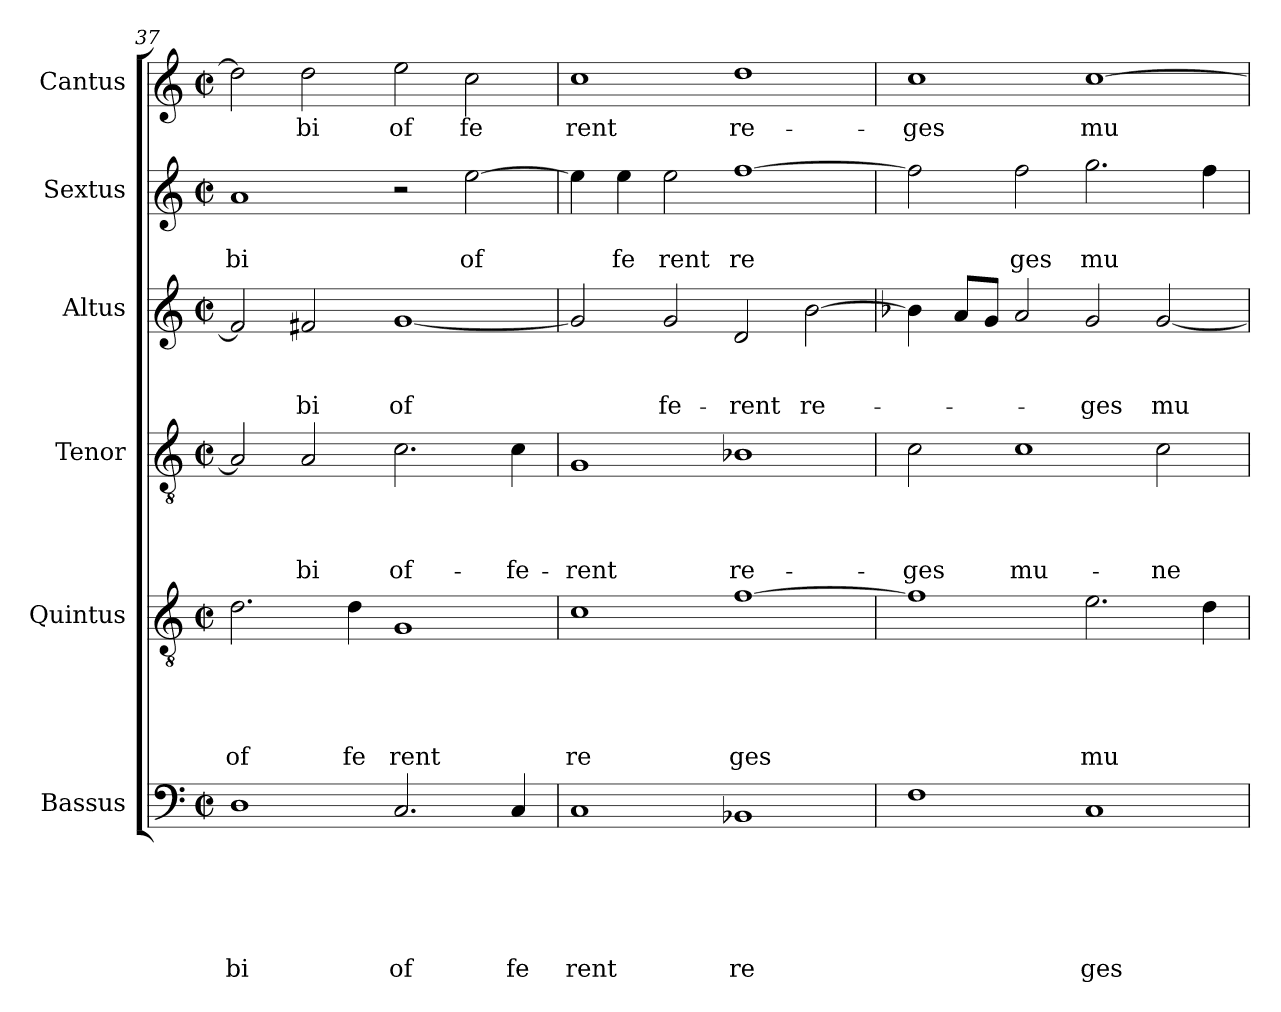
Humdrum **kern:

**kern	**text	**text	**text	**text	**text	**text	**kern	**text	**text	**text	**text	**text	**kern	**text	**text	**text	**text	**kern	**text	**text	**text	**kern	**text	**text	**kern	**text
*part6	*part6	*part6	*part6	*part6	*part6	*part6	*part5	*part5	*part5	*part5	*part5	*part5	*part4	*part4	*part4	*part4	*part4	*part3	*part3	*part3	*part3	*part2	*part2	*part2	*part1	*part1
*staff6	*staff6	*staff6	*staff6	*staff6	*staff6	*staff6	*staff5	*staff5	*staff5	*staff5	*staff5	*staff5	*staff4	*staff4	*staff4	*staff4	*staff4	*staff3	*staff3	*staff3	*staff3	*staff2	*staff2	*staff2	*staff1	*staff1
*I"Bassus	*	*	*	*	*	*	*I"Quintus	*	*	*	*	*	*I"Tenor	*	*	*	*	*I"Altus	*	*	*	*I"Sextus	*	*	*I"Cantus	*
*clefF4	*	*	*	*	*	*	*clefGv2	*	*	*	*	*	*clefGv2	*	*	*	*	*clefG2	*	*	*	*clefG2	*	*	*clefG2	*
*k[]	*	*	*	*	*	*	*k[]	*	*	*	*	*	*k[]	*	*	*	*	*k[]	*	*	*	*k[]	*	*	*k[]	*
*C:	*	*	*	*	*	*	*C:	*	*	*	*	*	*C:	*	*	*	*	*C:	*	*	*	*C:	*	*	*C:	*
*M2/2	*	*	*	*	*	*	*M2/2	*	*	*	*	*	*M2/2	*	*	*	*	*M2/2	*	*	*	*M2/2	*	*	*M2/2	*
*met(c|)	*	*	*	*	*	*	*met(c|)	*	*	*	*	*	*met(c|)	*	*	*	*	*met(c|)	*	*	*	*met(c|)	*	*	*met(c|)	*
=37	=37	=37	=37	=37	=37	=37	=37	=37	=37	=37	=37	=37	=37	=37	=37	=37	=37	=37	=37	=37	=37	=37	=37	=37	=37	=37
!	!	!	!	!	!	!LO:LY:b	!	!	!	!	!	!LO:LY:b	!	!	!	!	!	!	!	!	!	!	!	!LO:LY:b	!	!
1D	.	.	.	.	.	bi	2.d\	.	.	.	.	of	2A/]	.	.	.	.	2f#/]	.	.	.	1a	.	bi	2dd\]	.
!	!	!	!	!	!	!	!	!	!	!	!	!	!	!	!	!	!LO:LY:b	!	!	!	!LO:LY:b	!	!	!	!	!LO:LY:b
.	.	.	.	.	.	.	.	.	.	.	.	.	2A/	.	.	.	-bi	2f#X/	.	.	bi	.	.	.	2dd\	bi
!	!	!	!	!	!	!	!	!	!	!	!	!LO:LY:b	!	!	!	!	!	!	!	!	!	!	!	!	!	!
.	.	.	.	.	.	.	4d\	.	.	.	.	fe	.	.	.	.	.	.	.	.	.	.	.	.	.	.
!	!	!	!	!	!	!LO:LY:b	!	!	!	!	!	!LO:LY:b	!	!	!	!	!LO:LY:b	!	!	!	!LO:LY:b	!	!	!	!	!LO:LY:b
2.C/	.	.	.	.	.	of	1G	.	.	.	.	rent	2.c\	.	.	.	of-	[<1g	.	.	of	2r	.	.	2ee\	of
!	!	!	!	!	!	!	!	!	!	!	!	!	!	!	!	!	!	!	!	!	!	!	!	!LO:LY:b	!	!LO:LY:b
.	.	.	.	.	.	.	.	.	.	.	.	.	.	.	.	.	.	.	.	.	.	[<2ee\	.	of	2cc\	fe
!	!	!	!	!	!	!LO:LY:b	!	!	!	!	!	!	!	!	!	!	!LO:LY:b	!	!	!	!	!	!	!	!	!
4C/	.	.	.	.	.	fe	.	.	.	.	.	.	4c\	.	.	.	-fe-	.	.	.	.	.	.	.	.	.
!!LO:LB:g=z
=38	=38	=38	=38	=38	=38	=38	=38	=38	=38	=38	=38	=38	=38	=38	=38	=38	=38	=38	=38	=38	=38	=38	=38	=38	=38	=38
!	!	!	!	!	!	!LO:LY:b	!	!	!	!	!	!LO:LY:b	!	!	!	!	!LO:LY:b	!	!	!	!	!	!	!	!	!LO:LY:b
1C	.	.	.	.	.	rent	1c	.	.	.	.	re	1G	.	.	.	-rent	2g/]	.	.	.	4ee\]	.	.	1cc	rent
!	!	!	!	!	!	!	!	!	!	!	!	!	!	!	!	!	!	!	!	!	!	!	!	!LO:LY:b	!	!
.	.	.	.	.	.	.	.	.	.	.	.	.	.	.	.	.	.	.	.	.	.	4ee\	.	fe	.	.
!	!	!	!	!	!	!	!	!	!	!	!	!	!	!	!	!	!	!	!	!	!LO:LY:b	!	!	!LO:LY:b	!	!
.	.	.	.	.	.	.	.	.	.	.	.	.	.	.	.	.	.	2g/	.	.	fe-	2ee\	.	rent	.	.
!	!	!	!	!	!	!LO:LY:b	!	!	!	!	!	!LO:LY:b	!	!	!	!	!LO:LY:b	!	!	!	!LO:LY:b	!	!	!LO:LY:b	!	!LO:LY:b
1BB-X	.	.	.	.	.	re	[>1f	.	.	.	.	ges	1B-X	.	.	.	re-	2d/	.	.	-rent	[>1ff	.	re	1dd	re-
!	!	!	!	!	!	!	!	!	!	!	!	!	!	!	!	!	!	!	!	!	!LO:LY:b	!	!	!	!	!
.	.	.	.	.	.	.	.	.	.	.	.	.	.	.	.	.	.	[>2b\	.	.	re-	.	.	.	.	.
=39	=39	=39	=39	=39	=39	=39	=39	=39	=39	=39	=39	=39	=39	=39	=39	=39	=39	=39	=39	=39	=39	=39	=39	=39	=39	=39
*	*	*	*	*	*	*	*	*	*	*	*	*	*	*	*	*	*	*k[b-]	*	*	*	*	*	*	*	*
*	*	*	*	*	*	*	*	*	*	*	*	*	*	*	*	*	*	*F:	*	*	*	*	*	*	*	*
!	!	!	!	!	!	!	!	!	!	!	!	!	!	!	!	!	!LO:LY:b	!	!	!	!	!	!	!	!	!LO:LY:b
1F	.	.	.	.	.	.	1f]	.	.	.	.	.	2c\	.	.	.	-ges	4b\]	.	.	.	2ff\]	.	.	1cc	-ges
.	.	.	.	.	.	.	.	.	.	.	.	.	.	.	.	.	.	8a/L	.	.	.	.	.	.	.	.
.	.	.	.	.	.	.	.	.	.	.	.	.	.	.	.	.	.	8g/J	.	.	.	.	.	.	.	.
!	!	!	!	!	!	!	!	!	!	!	!	!	!	!	!	!	!LO:LY:b	!	!	!	!	!	!	!LO:LY:b	!	!
.	.	.	.	.	.	.	.	.	.	.	.	.	1c	.	.	.	mu-	2a/	.	.	.	2ff\	.	ges	.	.
!	!	!	!	!	!	!LO:LY:b	!	!	!	!	!	!LO:LY:b	!	!	!	!	!	!	!	!	!LO:LY:b	!	!	!LO:LY:b	!	!LO:LY:b
1C	.	.	.	.	.	ges	2.e\	.	.	.	.	mu	.	.	.	.	.	2g/	.	.	-ges	2.gg\	.	mu	[>1cc	mu-
!	!	!	!	!	!	!	!	!	!	!	!	!	!	!	!	!	!LO:LY:b	!	!	!	!LO:LY:b	!	!	!	!	!
.	.	.	.	.	.	.	.	.	.	.	.	.	2c\	.	.	.	-ne-	[<2g/	.	.	mu-	.	.	.	.	.
.	.	.	.	.	.	.	4d\	.	.	.	.	.	.	.	.	.	.	.	.	.	.	4ff\	.	.	.	.
=	=	=	=	=	=	=	=	=	=	=	=	=	=	=	=	=	=	=	=	=	=	=	=	=	=	=
*-	*-	*-	*-	*-	*-	*-	*-	*-	*-	*-	*-	*-	*-	*-	*-	*-	*-	*-	*-	*-	*-	*-	*-	*-	*-	*-
